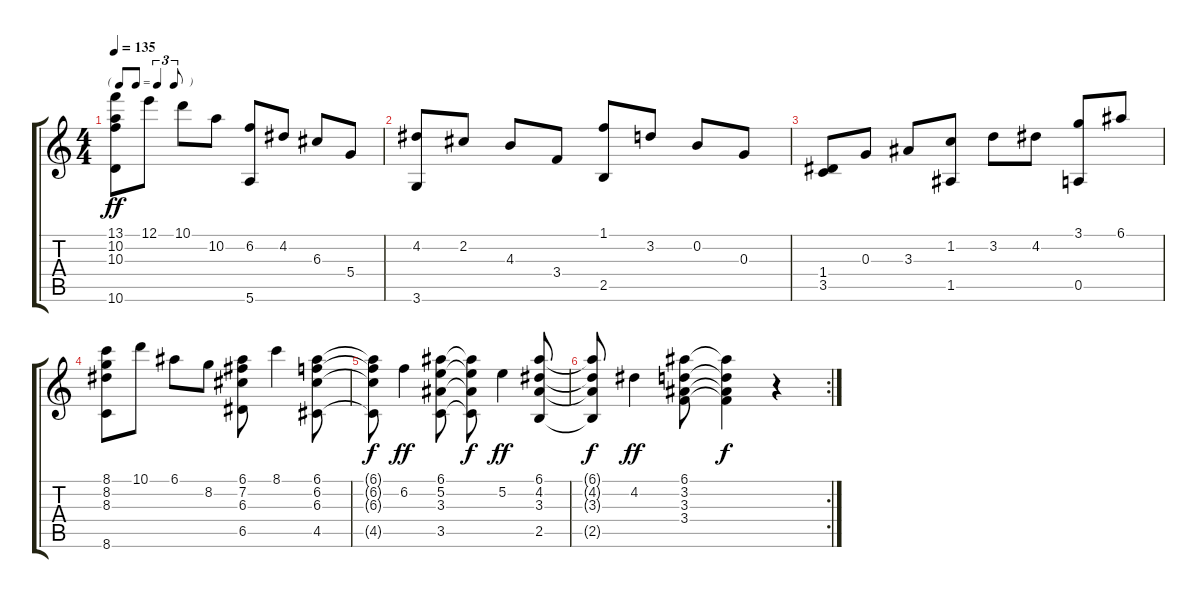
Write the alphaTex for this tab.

\track "" {instrument electricguitarmuted}
\staff {score tabs}
\tuning (E4 B3 G3 D3 A2 E2) {hide}
\ts (4 4)
\tf triplet8th
\tempo 135
\clef g2
\ks c
(13.1 10.2 10.3 10.6).8{dy ff} 12.1.8 10.1.8 10.2.8 (6.2 5.6).8 4.2.8 6.3.8 5.4.8 |
(4.2 3.6).8 2.2.8 4.3.8 3.4.8 (1.1 2.5).8 3.2.8 0.2.8 0.3.8 |
(1.4 3.5).8 0.3.8 3.3.8 (1.2 1.5).8 3.2.8 4.2.8 (3.1 0.5).8 6.1.8 |
(8.1 8.2 8.3 8.6).8 10.1.8 6.1.8 8.2.8 (6.1 7.2 6.3 6.5).8 8.1.4 (6.1 6.2 6.3 4.5).8 |
(6.1{t} 6.2{t} 6.3{t} 4.5{t}).8{dy f} 6.2.4{dy ff} (6.1 5.2 3.3 3.5).8 (6.1{t} 5.2{t} 3.3{t} 3.5{t}).8{dy f} 5.2.4{dy ff} (6.1 4.2 3.3 2.5).8 |
\rc 2
(6.1{t} 4.2{t} 3.3{t} 2.5{t}).8{dy f} 4.2.4{dy ff} (6.1 3.2 3.3 3.4).8 (6.1{t} 3.2{t} 3.3{t} 3.4{t}).4{dy f} r.4
